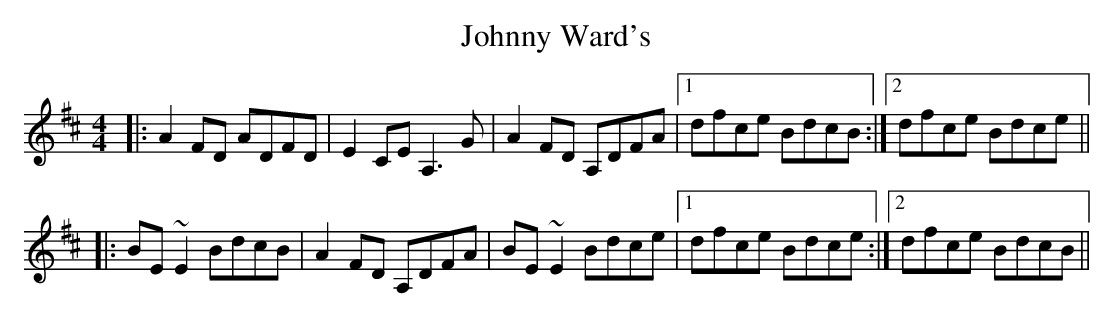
X:1
T: Johnny Ward's
M: 4/4
L: 1/8
K: Dmaj
|:A2FD ADFD|E2CE A,3G|A2FD A,DFA|1 dfce BdcB:|2 dfce Bdce||
|:BE~E2 BdcB|A2FD A,DFA|BE~E2 Bdce|1 dfce Bdce:|2 dfce BdcB||
